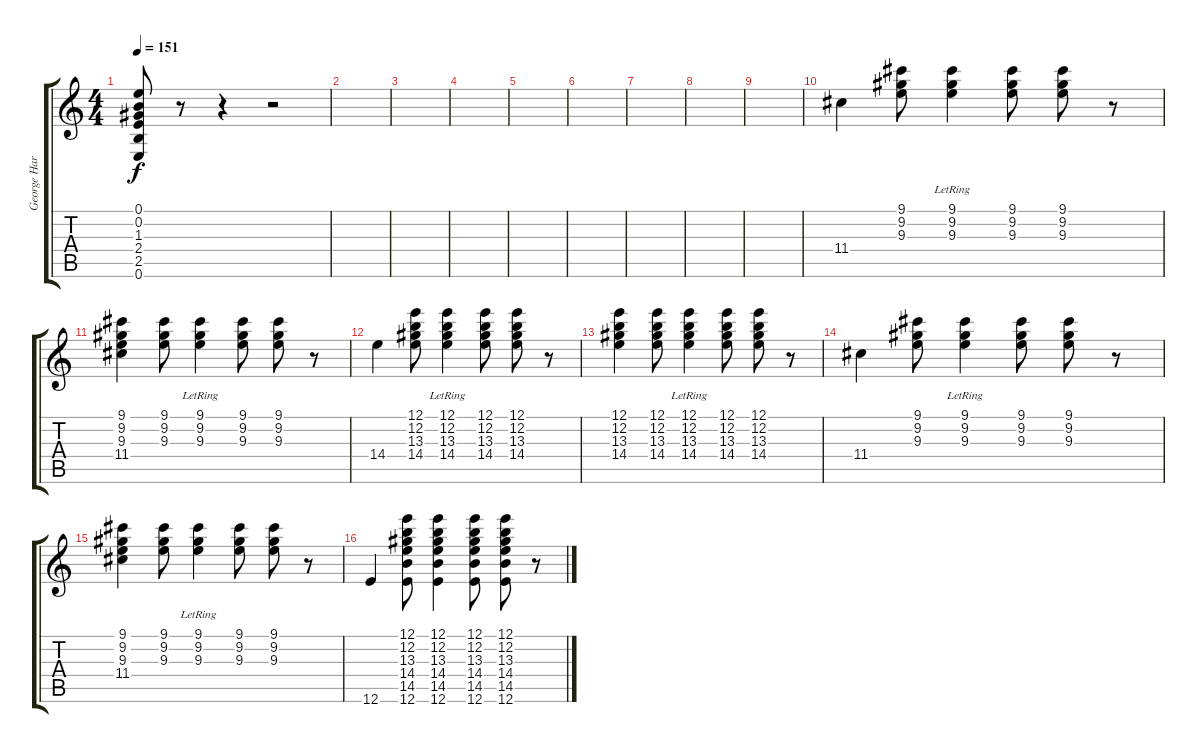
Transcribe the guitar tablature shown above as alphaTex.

\track ("George Harrison" "George Har") {instrument electricguitarjazz}
\staff {score tabs}
\tuning (E4 B3 G3 D3 A2 E2) {hide}
\ts (4 4)
\tempo 151
\clef g2
\ks c
(0.1 0.2 1.3 2.4 2.5 0.6).8{dy f} r.8 r.4 r.2 |
|
|
|
|
|
|
|
|
11.4.4 (9.1 9.2 9.3).8 (9.1{lr} 9.2{lr} 9.3{lr}).4 (9.1 9.2 9.3).8 (9.1 9.2 9.3).8 r.8 |
(9.1 9.2 9.3 11.4).4 (9.1 9.2 9.3).8 (9.1{lr} 9.2{lr} 9.3{lr}).4 (9.1 9.2 9.3).8 (9.1 9.2 9.3).8 r.8 |
14.4.4 (12.1 12.2 13.3 14.4).8 (12.1{lr} 12.2{lr} 13.3{lr} 14.4{lr}).4 (12.1 12.2 13.3 14.4).8 (12.1 12.2 13.3 14.4).8 r.8 |
(12.1 12.2 13.3 14.4).4 (12.1 12.2 13.3 14.4).8 (12.1{lr} 12.2{lr} 13.3{lr} 14.4{lr}).4 (12.1 12.2 13.3 14.4).8 (12.1 12.2 13.3 14.4).8 r.8 |
11.4.4 (9.1 9.2 9.3).8 (9.1{lr} 9.2{lr} 9.3{lr}).4 (9.1 9.2 9.3).8 (9.1 9.2 9.3).8 r.8 |
(9.1 9.2 9.3 11.4).4 (9.1 9.2 9.3).8 (9.1{lr} 9.2{lr} 9.3{lr}).4 (9.1 9.2 9.3).8 (9.1 9.2 9.3).8 r.8 |
12.6.4 (12.1 12.2 13.3 14.4 14.5 12.6).8 (12.1 12.2 13.3 14.4 14.5 12.6).4 (12.1 12.2 13.3 14.4 14.5 12.6).8 (12.1 12.2 13.3 14.4 14.5 12.6).8 r.8
